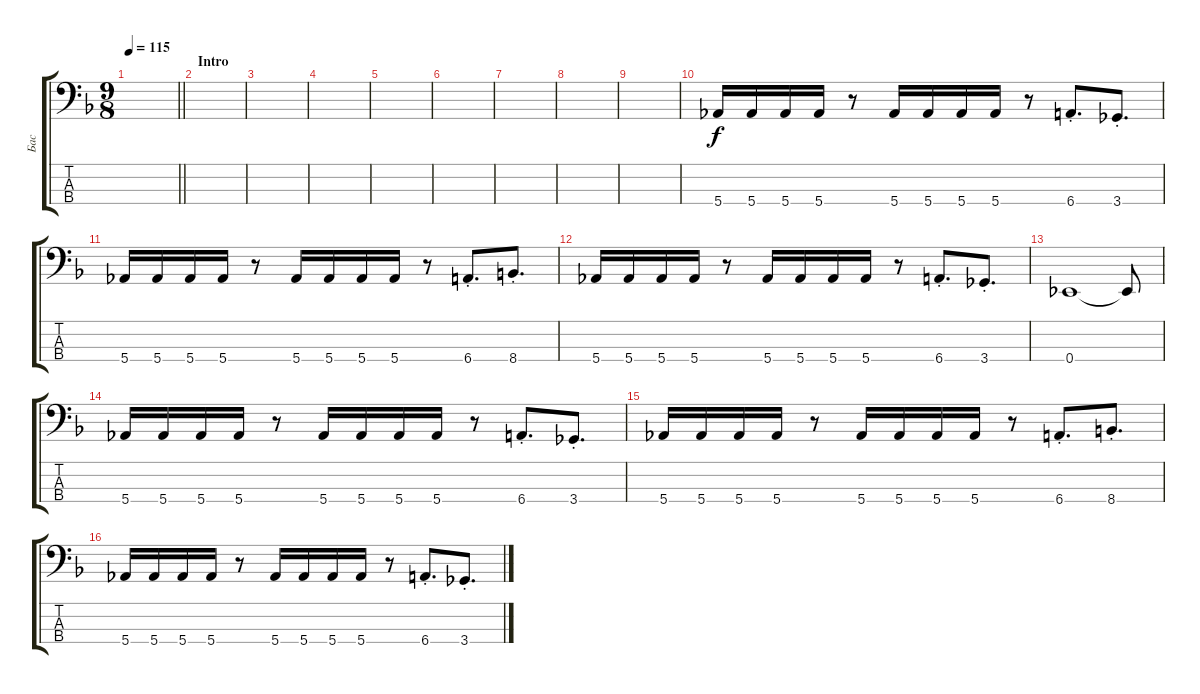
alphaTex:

\track ("Бас" "Бас") {instrument electricbassfinger}
\staff {score tabs}
\tuning (Gb2 Db2 Ab1 Eb1) {hide}
\ts (9 8)
\tempo 115
\clef f4
\barLineRight lightlight
\ks dminor
|
\section ("" "Intro")
|
|
|
|
|
|
|
|
5.4.16 5.4.16 5.4.16 5.4.16 r.8 5.4.16 5.4.16 5.4.16 5.4.16 r.8 6.4{st}.8{d} 3.4{st}.8{d} |
5.4.16 5.4.16 5.4.16 5.4.16 r.8 5.4.16 5.4.16 5.4.16 5.4.16 r.8 6.4{st}.8{d} 8.4{st}.8{d} |
5.4.16 5.4.16 5.4.16 5.4.16 r.8 5.4.16 5.4.16 5.4.16 5.4.16 r.8 6.4{st}.8{d} 3.4{st}.8{d} |
0.4.1 0.4{t}.8 |
5.4.16 5.4.16 5.4.16 5.4.16 r.8 5.4.16 5.4.16 5.4.16 5.4.16 r.8 6.4{st}.8{d} 3.4{st}.8{d} |
5.4.16 5.4.16 5.4.16 5.4.16 r.8 5.4.16 5.4.16 5.4.16 5.4.16 r.8 6.4{st}.8{d} 8.4{st}.8{d} |
5.4.16 5.4.16 5.4.16 5.4.16 r.8 5.4.16 5.4.16 5.4.16 5.4.16 r.8 6.4{st}.8{d} 3.4{st}.8{d}
